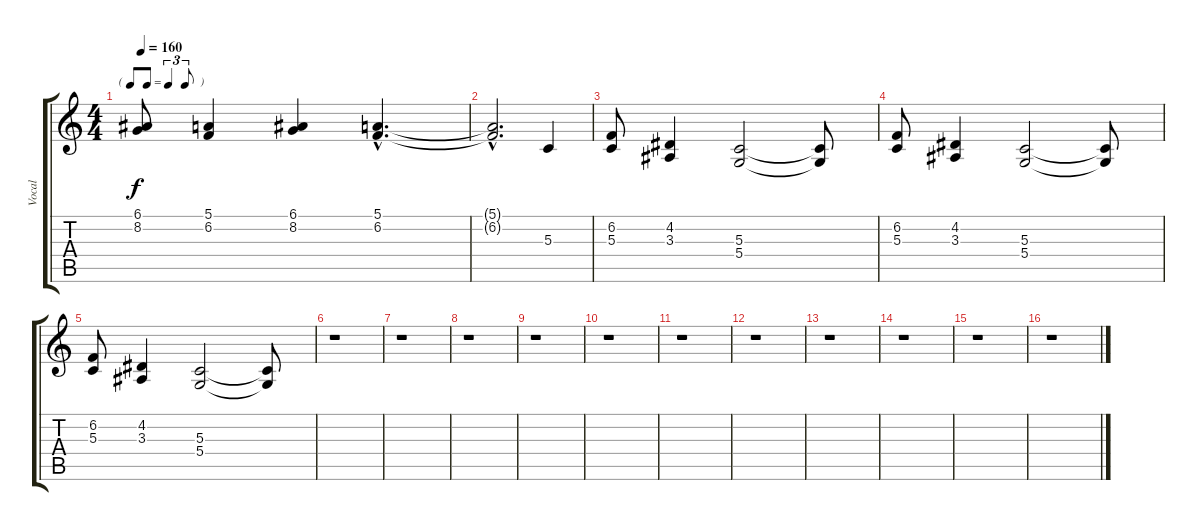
\track ("Vocal" "Vocal") {instrument violin}
\staff {score tabs}
\tuning (E4 B3 G3 D3 A2 E2) {hide}
\ts (4 4)
\tf triplet8th
\tempo 160
\clef g2
\ks c
(6.1 8.2).8{dy f} (5.1 6.2).4 (6.1 8.2).4 (5.1{hac} 6.2{hac}).4{d} |
(5.1{hac t} 6.2{hac t}).2{d} 5.3.4 |
(6.2 5.3).8 (4.2 3.3).4 (5.3 5.4).2 (5.3{t} 5.4{t}).8 |
(6.2 5.3).8 (4.2 3.3).4 (5.3 5.4).2 (5.3{t} 5.4{t}).8 |
(6.2 5.3).8 (4.2 3.3).4 (5.3 5.4).2 (5.3{t} 5.4{t}).8 |
r.1 |
r.1 |
r.1 |
r.1 |
r.1 |
r.1 |
r.1 |
r.1 |
r.1 |
r.1 |
r.1
